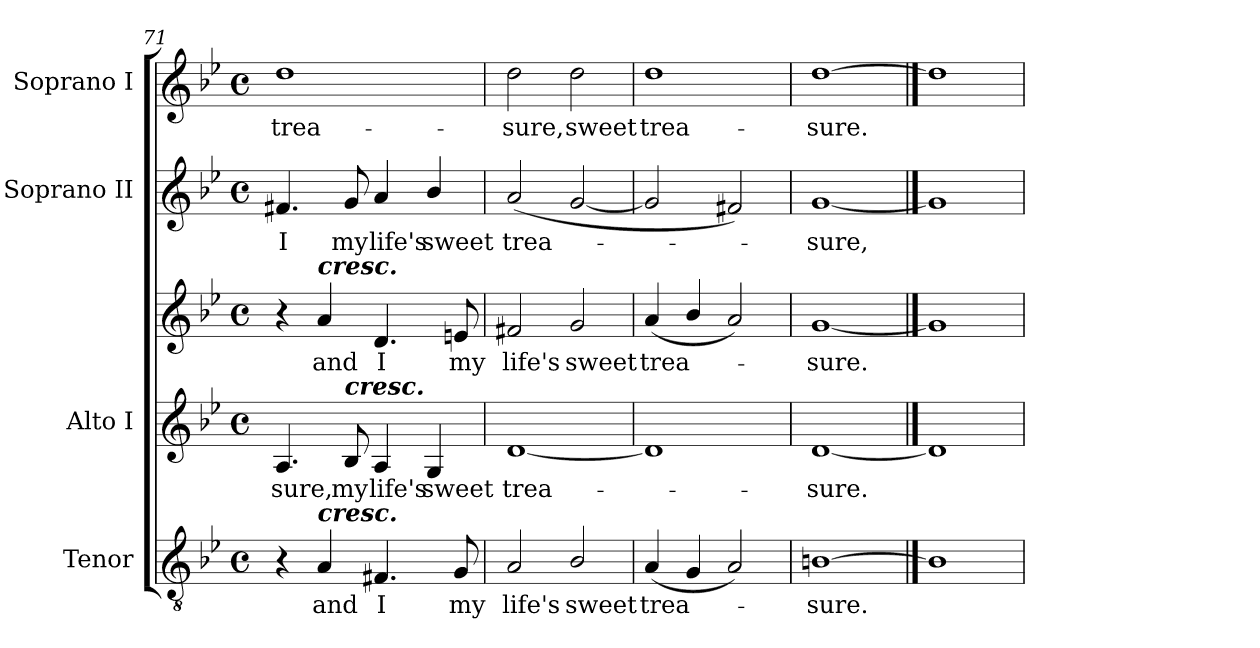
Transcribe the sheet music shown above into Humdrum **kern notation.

**kern	**text	**kern	**text	**kern	**text	**kern	**text	**kern	**text
*part4	*part4	*part3	*part3	*part3	*part3	*part2	*part2	*part1	*part1
*staff5	*staff5	*staff4	*staff4	*staff3	*staff3	*staff2	*staff2	*staff1	*staff1
*I"Tenor	*	*I"Alto I	*	*	*	*I"Soprano II	*	*I"Soprano I	*
*I'T	*	*I'A	*	*	*	*	*	*	*
*clefGv2	*	*clefG2	*	*clefG2	*	*clefG2	*	*clefG2	*
*k[b-e-]	*	*k[b-e-]	*	*k[b-e-]	*	*k[b-e-]	*	*k[b-e-]	*
*B-:	*	*B-:	*	*B-:	*	*B-:	*	*B-:	*
*M4/4	*	*M4/4	*	*M4/4	*	*M4/4	*	*M4/4	*
*met(c)	*	*met(c)	*	*met(c)	*	*met(c)	*	*met(c)	*
=71	=71	=71	=71	=71	=71	=71	=71	=71	=71
!	!	!	!LO:LY:b	!	!	!	!LO:LY:b	!	!LO:LY:b
4r	.	4.A	sure,	4r	.	4.f#X	I	1dd	trea-
!	!	!	!	!LO:TX:a:Bi:t=cresc.	!	!	!	!	!
!LO:TX:a:Bi:t=cresc.	!	!	!	!	!	!	!	!	!
!	!LO:LY:b	!	!	!	!LO:LY:b	!	!	!	!
4A	and	.	.	4a	and	.	.	.	.
!	!	!LO:TX:a:Bi:t=cresc.	!	!	!	!	!	!	!
!	!	!	!LO:LY:b	!	!	!	!LO:LY:b	!	!
.	.	8B-	my	.	.	8g	my	.	.
!	!LO:LY:b	!	!LO:LY:b	!	!LO:LY:b	!	!LO:LY:b	!	!
4.F#X	I	4A	life's	4.d	I	4a	life's	.	.
!	!	!	!LO:LY:b	!	!	!	!LO:LY:b	!	!
.	.	4G	sweet	.	.	4b-/	sweet	.	.
!	!LO:LY:b	!	!	!	!LO:LY:b	!	!	!	!
8G	my	.	.	8en	my	.	.	.	.
=72	=72	=72	=72	=72	=72	=72	=72	=72	=72
!	!LO:LY:b	!	!LO:LY:b	!	!LO:LY:b	!	!LO:LY:b	!	!LO:LY:b
2A	life's	[1d	trea-	2f#X	life's	(<2a	trea-	2dd	-sure,
!	!LO:LY:b	!	!	!	!LO:LY:b	!	!	!	!LO:LY:b
2B-/	sweet	.	.	2g	sweet	[2g	.	2dd	sweet
=73	=73	=73	=73	=73	=73	=73	=73	=73	=73
!	!LO:LY:b	!	!	!	!LO:LY:b	!	!	!	!LO:LY:b
(<4A	trea-	1d]	.	(<4a	trea-	2g]	.	1dd	trea-
4G	.	.	.	4b-/	.	.	.	.	.
2A)	.	.	.	2a)	.	2f#X)	.	.	.
=74	=74	=74	=74	=74	=74	=74	=74	=74	=74
!	!LO:LY:b	!	!LO:LY:b	!	!LO:LY:b	!	!LO:LY:b	!	!LO:LY:b
[1Bn	sure.	[1d	sure.	[1g	sure.	[1g	sure,	[1dd	-sure.
==75	==75	==75	==75	==75	==75	==75	==75	==75	==75
1B]	.	1d]	.	1g]	.	1g]	.	1dd]	.
=	=	=	=	=	=	=	=	=	=
*-	*-	*-	*-	*-	*-	*-	*-	*-	*-
